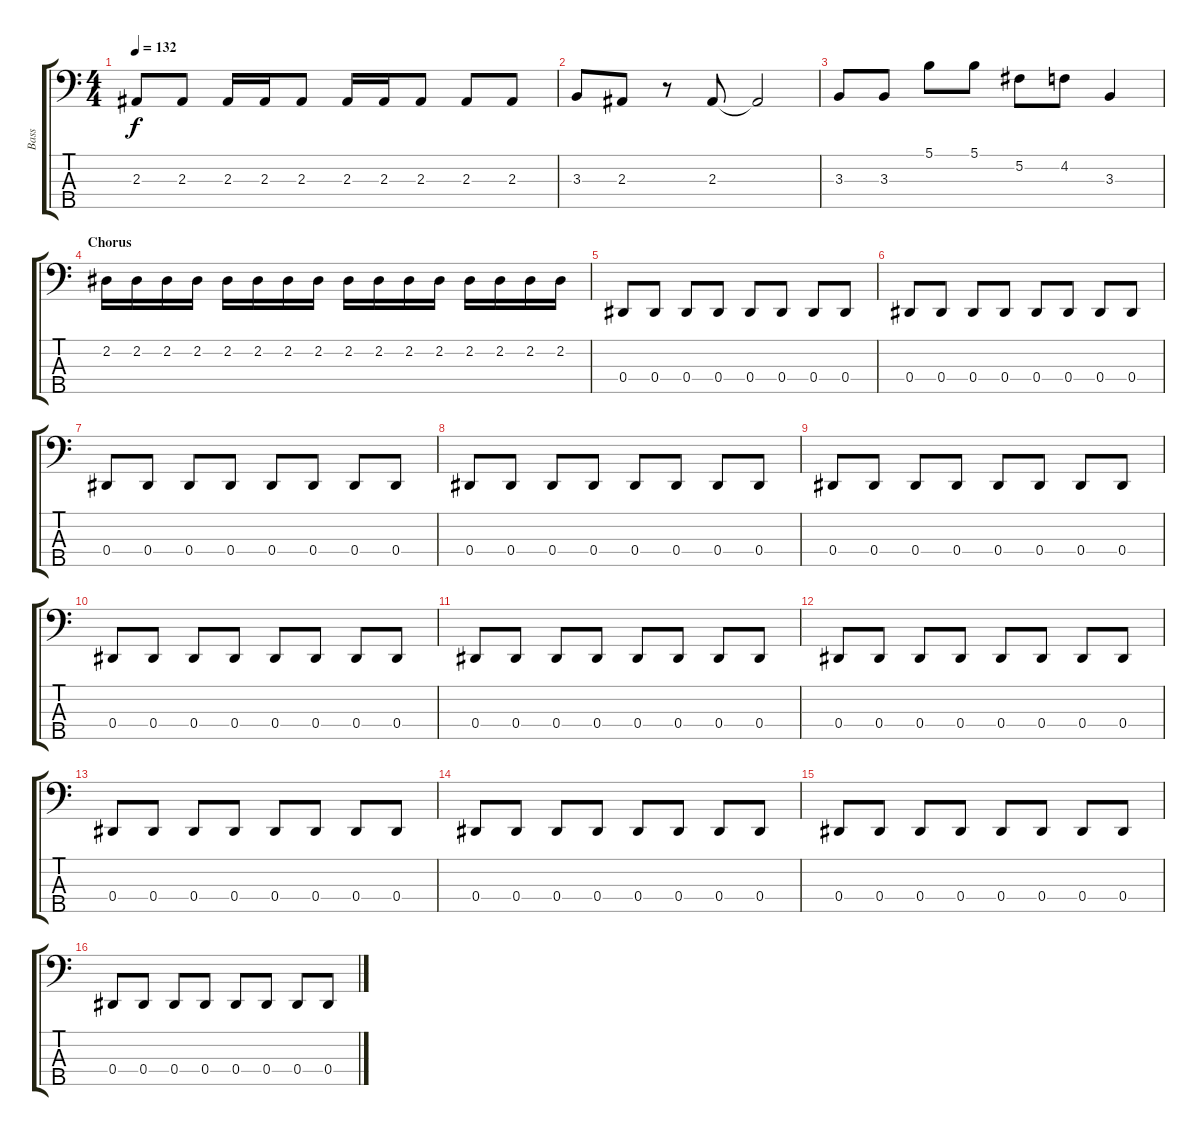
\track ("Bass" "Bass") {instrument electricbassfinger}
\staff {score tabs}
\tuning (Gb2 Db2 Ab1 Eb1 Bb0) {hide}
\ts (4 4)
\tempo 132
\clef f4
\ks c
2.3.8{dy f} 2.3.8 2.3.16 2.3.16 2.3.8 2.3.16 2.3.16 2.3.8 2.3.8 2.3.8 |
3.3.8 2.3.8 r.8 2.3.8 2.3{t}.2 |
3.3.8 3.3.8 5.1.8 5.1.8 5.2.8 4.2.8 3.3.4 |
\section ("" "Chorus")
2.2.16 2.2.16 2.2.16 2.2.16 2.2.16 2.2.16 2.2.16 2.2.16 2.2.16 2.2.16 2.2.16 2.2.16 2.2.16 2.2.16 2.2.16 2.2.16 |
0.4.8 0.4.8 0.4.8 0.4.8 0.4.8 0.4.8 0.4.8 0.4.8 |
0.4.8 0.4.8 0.4.8 0.4.8 0.4.8 0.4.8 0.4.8 0.4.8 |
0.4.8 0.4.8 0.4.8 0.4.8 0.4.8 0.4.8 0.4.8 0.4.8 |
0.4.8 0.4.8 0.4.8 0.4.8 0.4.8 0.4.8 0.4.8 0.4.8 |
0.4.8 0.4.8 0.4.8 0.4.8 0.4.8 0.4.8 0.4.8 0.4.8 |
0.4.8 0.4.8 0.4.8 0.4.8 0.4.8 0.4.8 0.4.8 0.4.8 |
0.4.8 0.4.8 0.4.8 0.4.8 0.4.8 0.4.8 0.4.8 0.4.8 |
0.4.8 0.4.8 0.4.8 0.4.8 0.4.8 0.4.8 0.4.8 0.4.8 |
0.4.8 0.4.8 0.4.8 0.4.8 0.4.8 0.4.8 0.4.8 0.4.8 |
0.4.8 0.4.8 0.4.8 0.4.8 0.4.8 0.4.8 0.4.8 0.4.8 |
0.4.8 0.4.8 0.4.8 0.4.8 0.4.8 0.4.8 0.4.8 0.4.8 |
0.4.8 0.4.8 0.4.8 0.4.8 0.4.8 0.4.8 0.4.8 0.4.8
